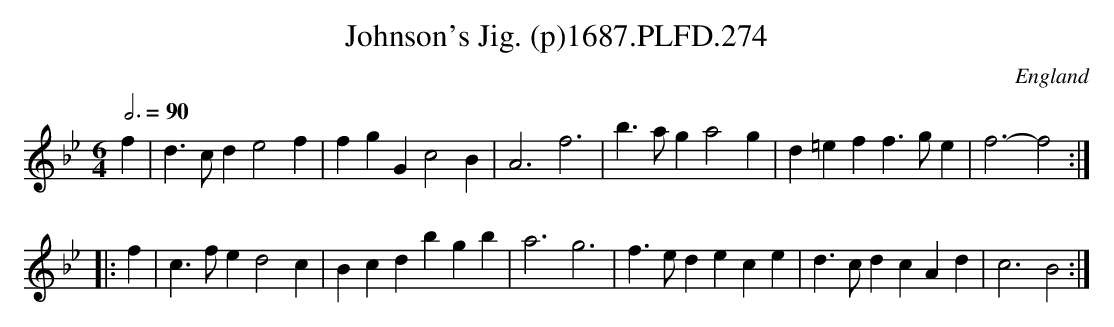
X:1
T:Johnson's Jig. (p)1687.PLFD.274
M:6/4
L:1/4
Q:3/4=90
O:England
K:Bb
f|d>cde2f|fgGc2B|A3f3|b>aga2g|d=eff>ge|f3-f2:|
|:f|c>fed2c|Bcdbgb|a3g3|f>edece|d>cdcAd|c3B2:|
